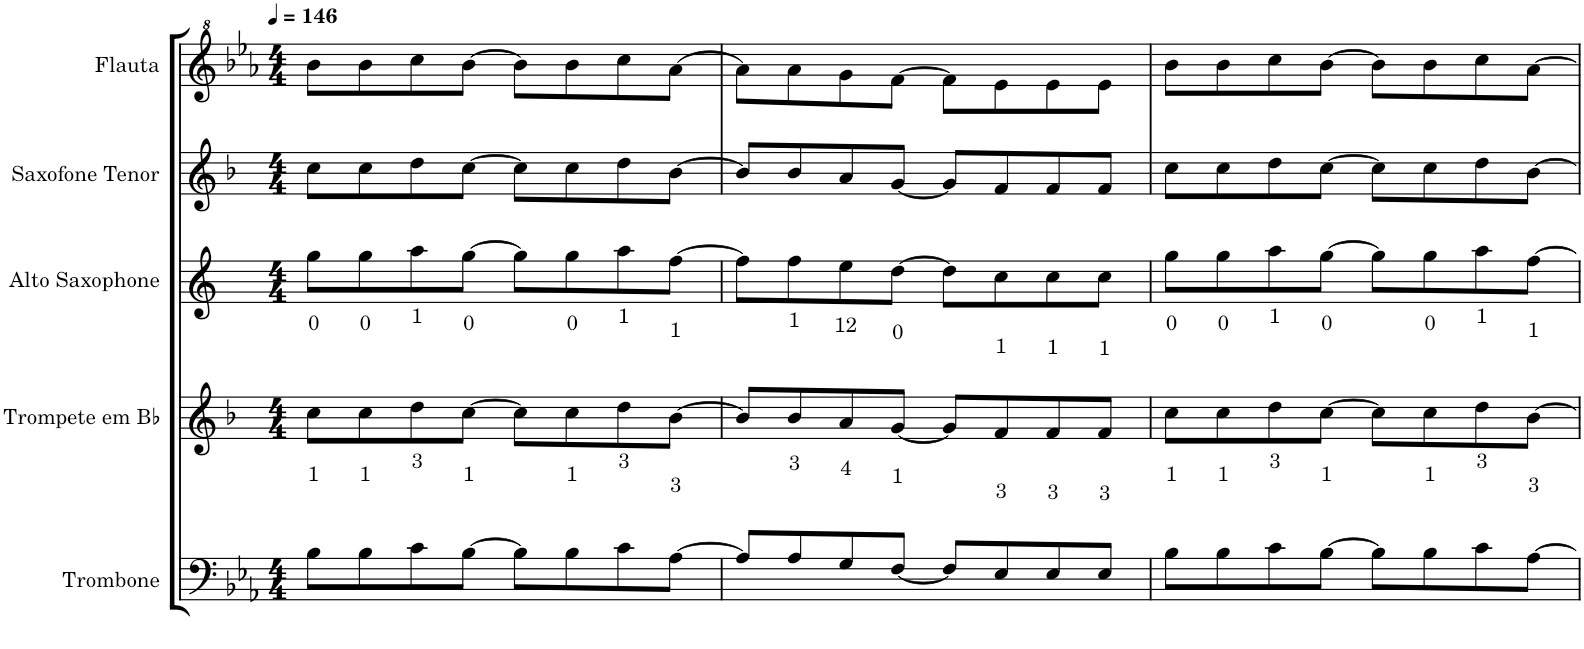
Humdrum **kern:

**kern	**kern	**kern	**kern	**kern
*part5	*part4	*part3	*part2	*part1
*staff5	*staff4	*staff3	*staff2	*staff1
*I"Trombone	*I"Trompete em Bb	*I"Alto Saxophone	*I"Saxofone Tenor	*I"Flauta
*I'Tbn.	*I'Tpt. em Bb	*I'A. Sax	*I'Sax. Tn.	*I'Fl.
*clefF4	*clefG2	*clefG2	*clefG2	*clefG^2
*	*Trd1c2	*Trd5c9	*Trd8c14	*
*k[b-e-a-]	*k[b-]	*k[]	*k[b-]	*k[b-e-a-]
*M4/4	*M4/4	*M4/4	*M4/4	*M4/4
*MM146	*MM146	*MM146	*MM146	*MM146
=1	=1	=1	=1	=1
8B-\L	8cc\L	8gg\L	8cc\L	8bb-\L
8B-\	8cc\	8gg\	8cc\	8bb-\
8c\	8dd\	8aa\	8dd\	8ccc\
[8B-\J	[8cc\J	[8gg\J	[8cc\J	[8bb-\J
8B-\L]	8cc\L]	8gg\L]	8cc\L]	8bb-\L]
8B-\	8cc\	8gg\	8cc\	8bb-\
8c\	8dd\	8aa\	8dd\	8ccc\
[8A-\J	[8b-\J	[8ff\J	[8b-\J	[8aa-\J
=2	=2	=2	=2	=2
8A-/L]	8b-/L]	8ff\L]	8b-/L]	8aa-\L]
8A-/	8b-/	8ff\	8b-/	8aa-\
8G/	8a/	8ee\	8a/	8gg\
[8F/J	[8g/J	[8dd\J	[8g/J	[8ff\J
8F/L]	8g/L]	8dd\L]	8g/L]	8ff\L]
8E-/	8f/	8cc\	8f/	8ee-\
8E-/	8f/	8cc\	8f/	8ee-\
8E-/J	8f/J	8cc\J	8f/J	8ee-\J
=3	=3	=3	=3	=3
8B-\L	8cc\L	8gg\L	8cc\L	8bb-\L
8B-\	8cc\	8gg\	8cc\	8bb-\
8c\	8dd\	8aa\	8dd\	8ccc\
[8B-\J	[8cc\J	[8gg\J	[8cc\J	[8bb-\J
8B-\L]	8cc\L]	8gg\L]	8cc\L]	8bb-\L]
8B-\	8cc\	8gg\	8cc\	8bb-\
8c\	8dd\	8aa\	8dd\	8ccc\
[8A-\J	[8b-\J	[8ff\J	[8b-\J	[8aa-\J
=	=	=	=	=
*-	*-	*-	*-	*-
